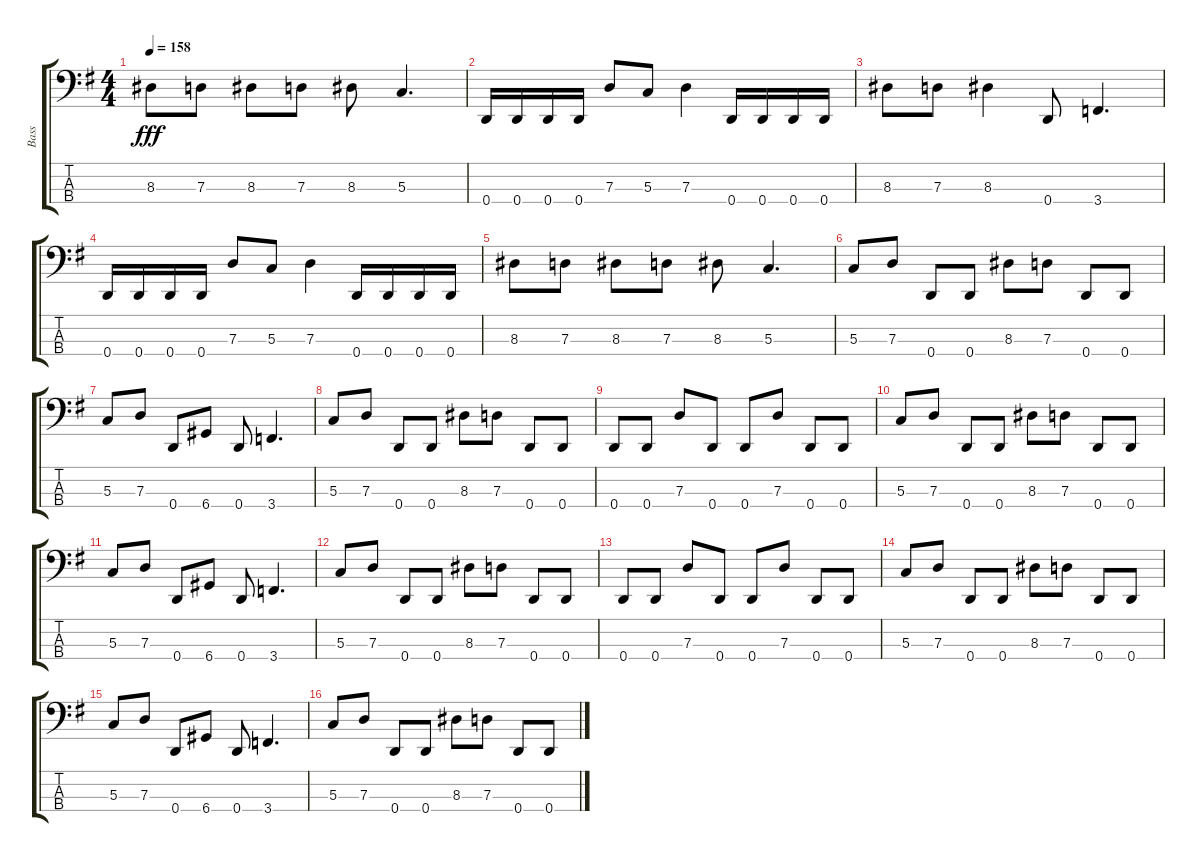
\track ("Bass" "Bass") {instrument electricbasspick}
\staff {score tabs}
\tuning (F2 C2 G1 D1) {hide}
\ts (4 4)
\tempo 158
\clef f4
\ks g
8.3.8{dy fff} 7.3.8 8.3.8 7.3.8 8.3.8 5.3.4{d} |
0.4.16 0.4.16 0.4.16 0.4.16 7.3.8 5.3.8 7.3.4 0.4.16 0.4.16 0.4.16 0.4.16 |
8.3.8 7.3.8 8.3.4 0.4.8 3.4.4{d} |
0.4.16 0.4.16 0.4.16 0.4.16 7.3.8 5.3.8 7.3.4 0.4.16 0.4.16 0.4.16 0.4.16 |
8.3.8 7.3.8 8.3.8 7.3.8 8.3.8 5.3.4{d} |
5.3.8 7.3.8 0.4.8 0.4.8 8.3.8 7.3.8 0.4.8 0.4.8 |
5.3.8 7.3.8 0.4.8 6.4.8 0.4.8 3.4.4{d} |
5.3.8 7.3.8 0.4.8 0.4.8 8.3.8 7.3.8 0.4.8 0.4.8 |
0.4.8 0.4.8 7.3.8 0.4.8 0.4.8 7.3.8 0.4.8 0.4.8 |
5.3.8 7.3.8 0.4.8 0.4.8 8.3.8 7.3.8 0.4.8 0.4.8 |
5.3.8 7.3.8 0.4.8 6.4.8 0.4.8 3.4.4{d} |
5.3.8 7.3.8 0.4.8 0.4.8 8.3.8 7.3.8 0.4.8 0.4.8 |
0.4.8 0.4.8 7.3.8 0.4.8 0.4.8 7.3.8 0.4.8 0.4.8 |
5.3.8 7.3.8 0.4.8 0.4.8 8.3.8 7.3.8 0.4.8 0.4.8 |
5.3.8 7.3.8 0.4.8 6.4.8 0.4.8 3.4.4{d} |
5.3.8 7.3.8 0.4.8 0.4.8 8.3.8 7.3.8 0.4.8 0.4.8
